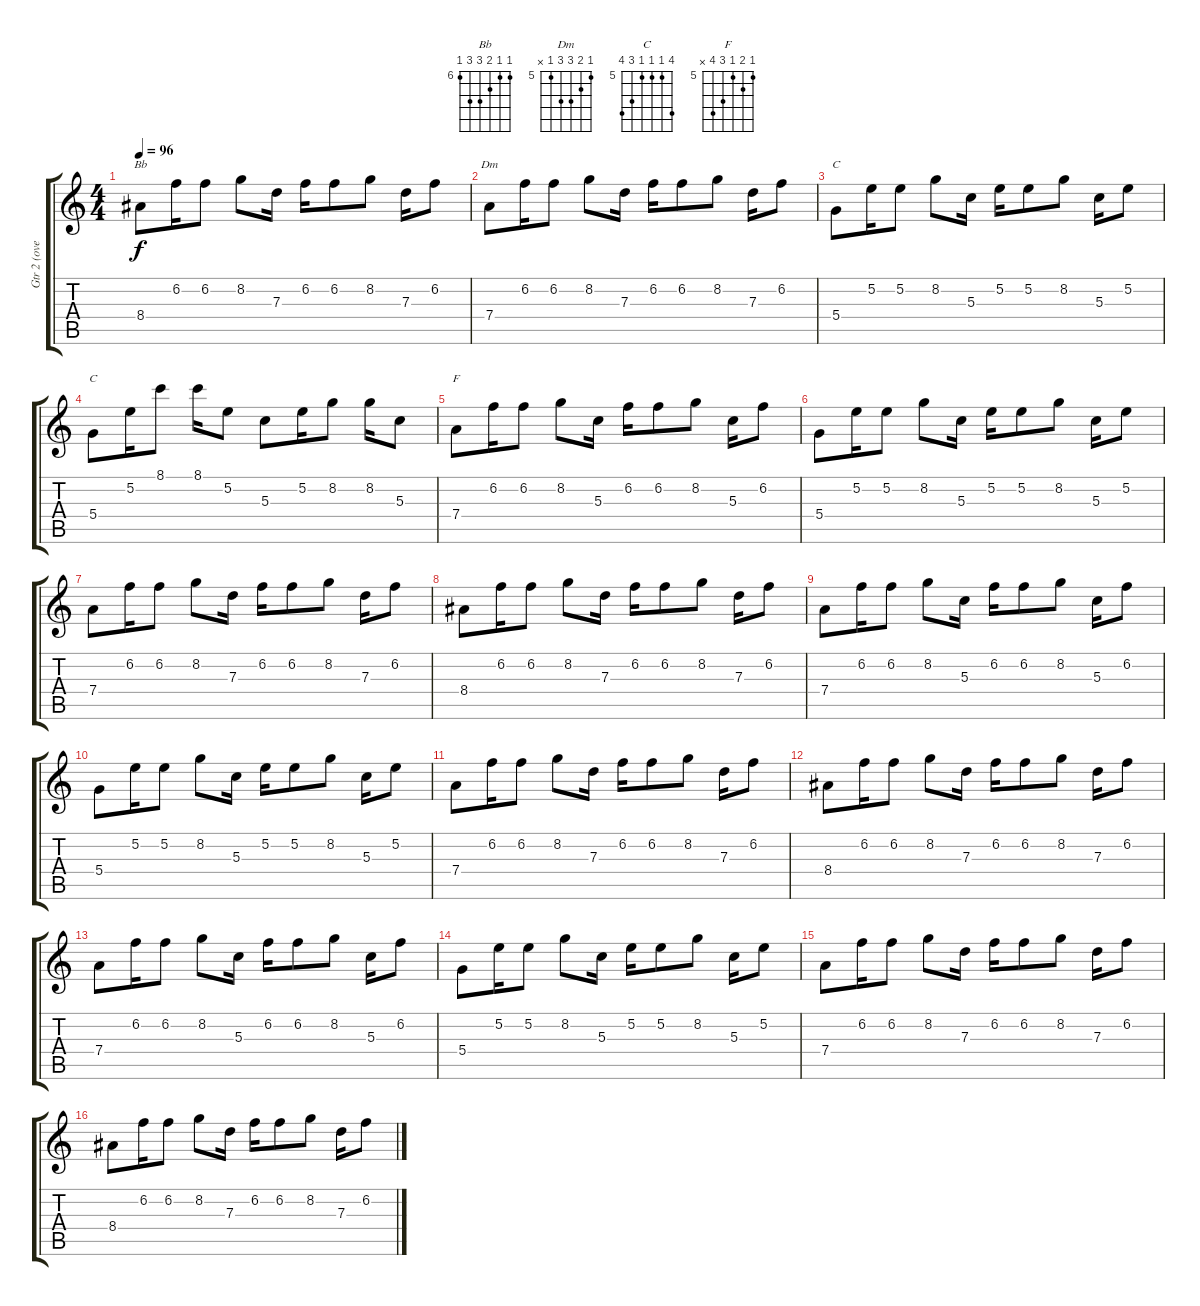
\track ("Gtr 2 (overdrive)" "Gtr 2 (ove") {instrument overdrivenguitar}
\staff {score tabs}
\tuning (E4 B3 G3 D3 A2 E2) {hide}
\chord ("Bb" 6 6 7 8 8 6) {firstfret 6}
\chord ("Dm" 5 6 7 7 5 x) {firstfret 5}
\chord ("C" 3 5 5 5 3 x)
\chord ("C" 8 5 5 5 7 8) {firstfret 5}
\chord ("F" 5 6 5 7 8 x) {firstfret 5}
\ts (4 4)
\tempo 96
\clef g2
\ks c
8.4.8{ch "Bb" dy f} 6.2.16 6.2.8 8.2.8 7.3.16 6.2.16 6.2.8 8.2.8 7.3.16 6.2.8 |
7.4.8{ch "Dm"} 6.2.16 6.2.8 8.2.8 7.3.16 6.2.16 6.2.8 8.2.8 7.3.16 6.2.8 |
5.4.8{ch "C"} 5.2.16 5.2.8 8.2.8 5.3.16 5.2.16 5.2.8 8.2.8 5.3.16 5.2.8 |
5.4.8{ch "C"} 5.2.16 8.1.8 8.1.16 5.2.8 5.3.8 5.2.16 8.2.8 8.2.16 5.3.8 |
7.4.8{ch "F"} 6.2.16 6.2.8 8.2.8 5.3.16 6.2.16 6.2.8 8.2.8 5.3.16 6.2.8 |
5.4.8 5.2.16 5.2.8 8.2.8 5.3.16 5.2.16 5.2.8 8.2.8 5.3.16 5.2.8 |
7.4.8 6.2.16 6.2.8 8.2.8 7.3.16 6.2.16 6.2.8 8.2.8 7.3.16 6.2.8 |
8.4.8 6.2.16 6.2.8 8.2.8 7.3.16 6.2.16 6.2.8 8.2.8 7.3.16 6.2.8 |
7.4.8 6.2.16 6.2.8 8.2.8 5.3.16 6.2.16 6.2.8 8.2.8 5.3.16 6.2.8 |
5.4.8 5.2.16 5.2.8 8.2.8 5.3.16 5.2.16 5.2.8 8.2.8 5.3.16 5.2.8 |
7.4.8 6.2.16 6.2.8 8.2.8 7.3.16 6.2.16 6.2.8 8.2.8 7.3.16 6.2.8 |
8.4.8 6.2.16 6.2.8 8.2.8 7.3.16 6.2.16 6.2.8 8.2.8 7.3.16 6.2.8 |
7.4.8 6.2.16 6.2.8 8.2.8 5.3.16 6.2.16 6.2.8 8.2.8 5.3.16 6.2.8 |
5.4.8 5.2.16 5.2.8 8.2.8 5.3.16 5.2.16 5.2.8 8.2.8 5.3.16 5.2.8 |
7.4.8 6.2.16 6.2.8 8.2.8 7.3.16 6.2.16 6.2.8 8.2.8 7.3.16 6.2.8 |
8.4.8 6.2.16 6.2.8 8.2.8 7.3.16 6.2.16 6.2.8 8.2.8 7.3.16 6.2.8
